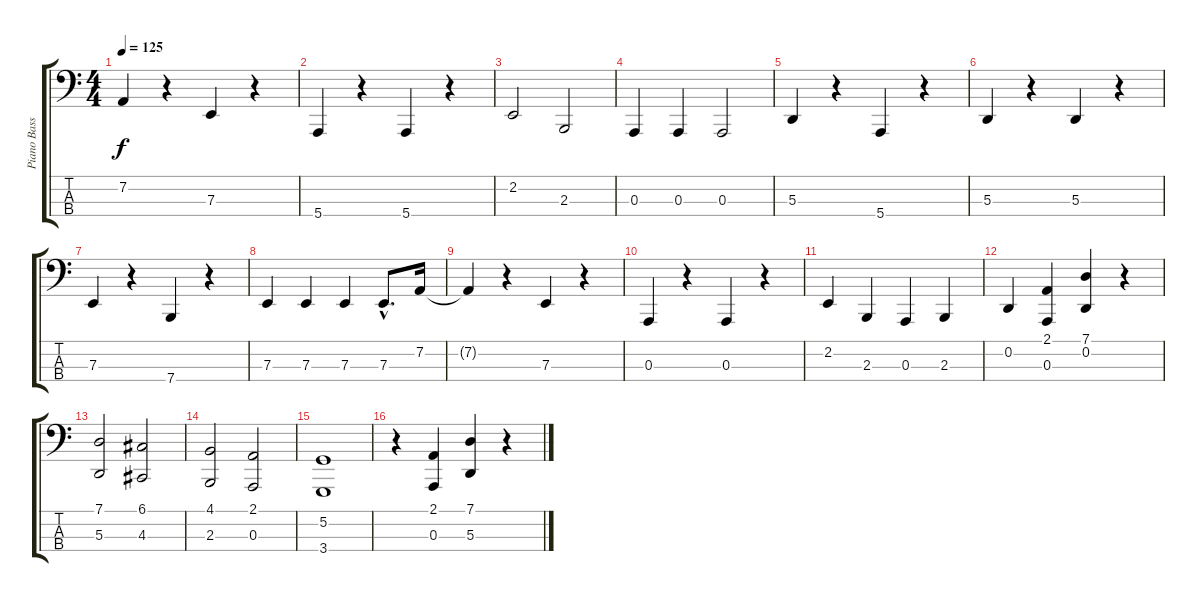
\track ("Piano Bass" "Piano Bass") {instrument acousticgrandpiano}
\staff {score tabs}
\tuning (G2 D2 A1 E1) {hide}
\ts (4 4)
\tempo 125
\clef f4
\ks c
7.2.4{dy f} r.4 7.3.4 r.4 |
5.4.4 r.4 5.4.4 r.4 |
2.2.2 2.3.2 |
0.3.4 0.3.4 0.3.2 |
5.3.4 r.4 5.4.4 r.4 |
5.3.4 r.4 5.3.4 r.4 |
7.3.4 r.4 7.4.4 r.4 |
7.3.4 7.3.4 7.3.4 7.3{hac}.8{d} 7.2.16 |
7.2{t}.4 r.4 7.3.4 r.4 |
0.3.4 r.4 0.3.4 r.4 |
2.2.4 2.3.4 0.3.4 2.3.4 |
0.2.4 (2.1 0.3).4 (7.1 0.2).4 r.4 |
(7.1 5.3).2 (6.1 4.3).2 |
(4.1 2.3).2 (2.1 0.3).2 |
(5.2 3.4).1 |
r.4 (2.1 0.3).4 (7.1 5.3).4 r.4
